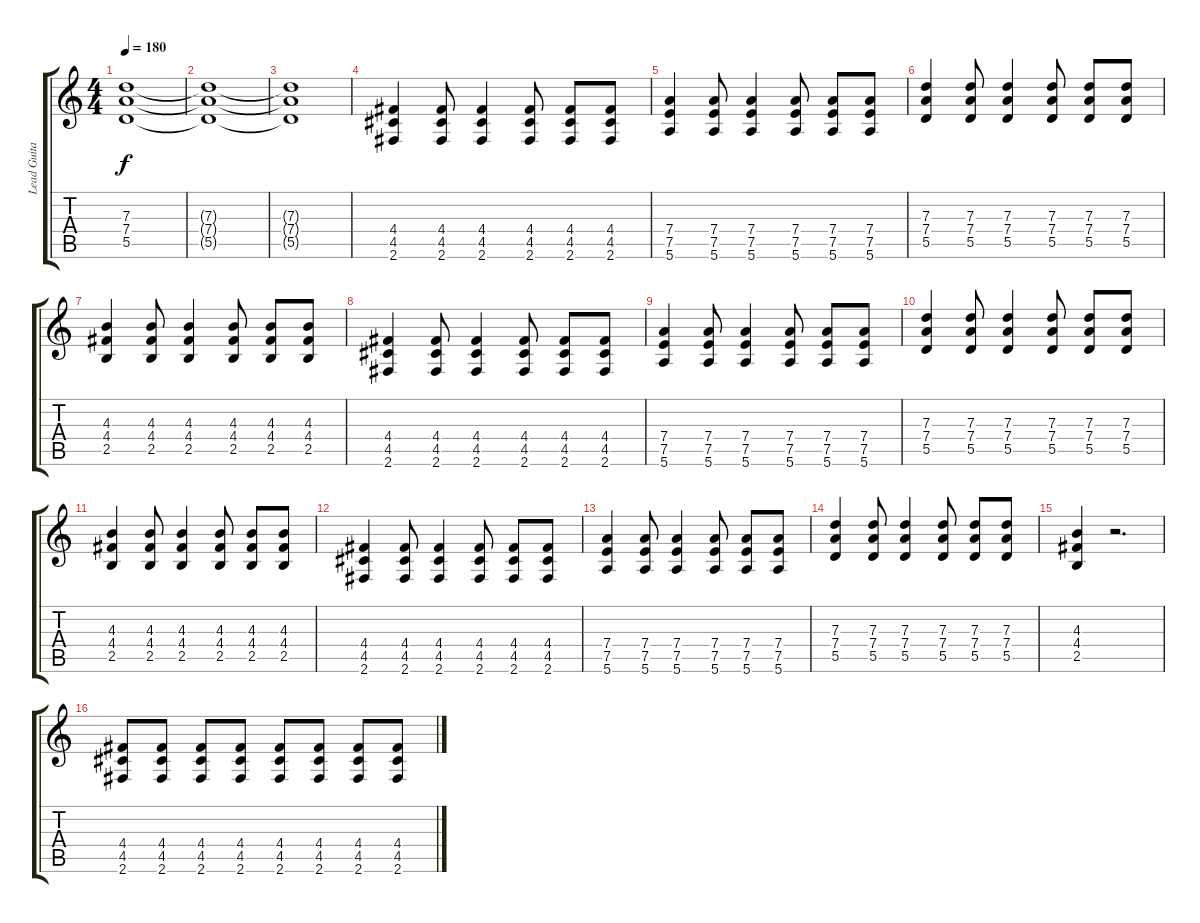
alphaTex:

\track ("Lead Guitar" "Lead Guita") {instrument distortionguitar}
\staff {score tabs}
\tuning (E4 B3 G3 D3 A2 E2) {hide}
\ts (4 4)
\tempo 180
\clef g2
\ks c
(7.3{t} 7.4{t} 5.5{t}).1{dy f} |
(7.3{t} 7.4{t} 5.5{t}).1 |
(7.3{t} 7.4{t} 5.5{t}).1 |
(4.4 4.5 2.6).4 (4.4 4.5 2.6).8 (4.4 4.5 2.6).4 (4.4 4.5 2.6).8 (4.4 4.5 2.6).8 (4.4 4.5 2.6).8 |
(7.4 7.5 5.6).4 (7.4 7.5 5.6).8 (7.4 7.5 5.6).4 (7.4 7.5 5.6).8 (7.4 7.5 5.6).8 (7.4 7.5 5.6).8 |
(7.3 7.4 5.5).4 (7.3 7.4 5.5).8 (7.3 7.4 5.5).4 (7.3 7.4 5.5).8 (7.3 7.4 5.5).8 (7.3 7.4 5.5).8 |
(4.3 4.4 2.5).4 (4.3 4.4 2.5).8 (4.3 4.4 2.5).4 (4.3 4.4 2.5).8 (4.3 4.4 2.5).8 (4.3 4.4 2.5).8 |
(4.4 4.5 2.6).4 (4.4 4.5 2.6).8 (4.4 4.5 2.6).4 (4.4 4.5 2.6).8 (4.4 4.5 2.6).8 (4.4 4.5 2.6).8 |
(7.4 7.5 5.6).4 (7.4 7.5 5.6).8 (7.4 7.5 5.6).4 (7.4 7.5 5.6).8 (7.4 7.5 5.6).8 (7.4 7.5 5.6).8 |
(7.3 7.4 5.5).4 (7.3 7.4 5.5).8 (7.3 7.4 5.5).4 (7.3 7.4 5.5).8 (7.3 7.4 5.5).8 (7.3 7.4 5.5).8 |
(4.3 4.4 2.5).4 (4.3 4.4 2.5).8 (4.3 4.4 2.5).4 (4.3 4.4 2.5).8 (4.3 4.4 2.5).8 (4.3 4.4 2.5).8 |
(4.4 4.5 2.6).4 (4.4 4.5 2.6).8 (4.4 4.5 2.6).4 (4.4 4.5 2.6).8 (4.4 4.5 2.6).8 (4.4 4.5 2.6).8 |
(7.4 7.5 5.6).4 (7.4 7.5 5.6).8 (7.4 7.5 5.6).4 (7.4 7.5 5.6).8 (7.4 7.5 5.6).8 (7.4 7.5 5.6).8 |
(7.3 7.4 5.5).4 (7.3 7.4 5.5).8 (7.3 7.4 5.5).4 (7.3 7.4 5.5).8 (7.3 7.4 5.5).8 (7.3 7.4 5.5).8 |
(4.3 4.4 2.5).4 r.2{d} |
(4.4 4.5 2.6).8 (4.4 4.5 2.6).8 (4.4 4.5 2.6).8 (4.4 4.5 2.6).8 (4.4 4.5 2.6).8 (4.4 4.5 2.6).8 (4.4 4.5 2.6).8 (4.4 4.5 2.6).8
